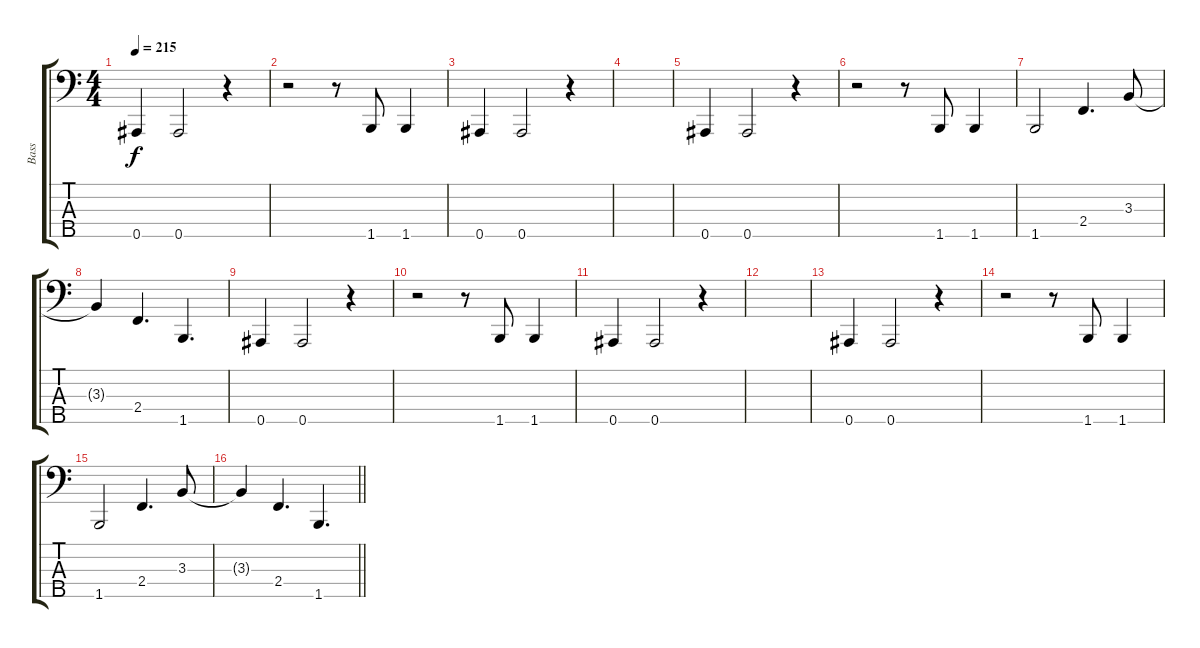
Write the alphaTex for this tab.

\track ("Bass" "Bass") {instrument electricbassfinger}
\staff {score tabs}
\tuning (Gb2 Db2 Ab1 Eb1 Bb0) {hide}
\ts (4 4)
\tempo 215
\clef f4
\ks c
0.5.4{dy f} 0.5.2 r.4 |
r.2 r.8 1.5.8 1.5.4 |
0.5.4 0.5.2 r.4 |
|
0.5.4 0.5.2 r.4 |
r.2 r.8 1.5.8 1.5.4 |
1.5.2 2.4.4{d} 3.3.8 |
3.3{t}.4 2.4.4{d} 1.5.4{d} |
0.5.4 0.5.2 r.4 |
r.2 r.8 1.5.8 1.5.4 |
0.5.4 0.5.2 r.4 |
|
0.5.4 0.5.2 r.4 |
r.2 r.8 1.5.8 1.5.4 |
1.5.2 2.4.4{d} 3.3.8 |
\barLineRight lightlight
3.3{t}.4 2.4.4{d} 1.5.4{d}
